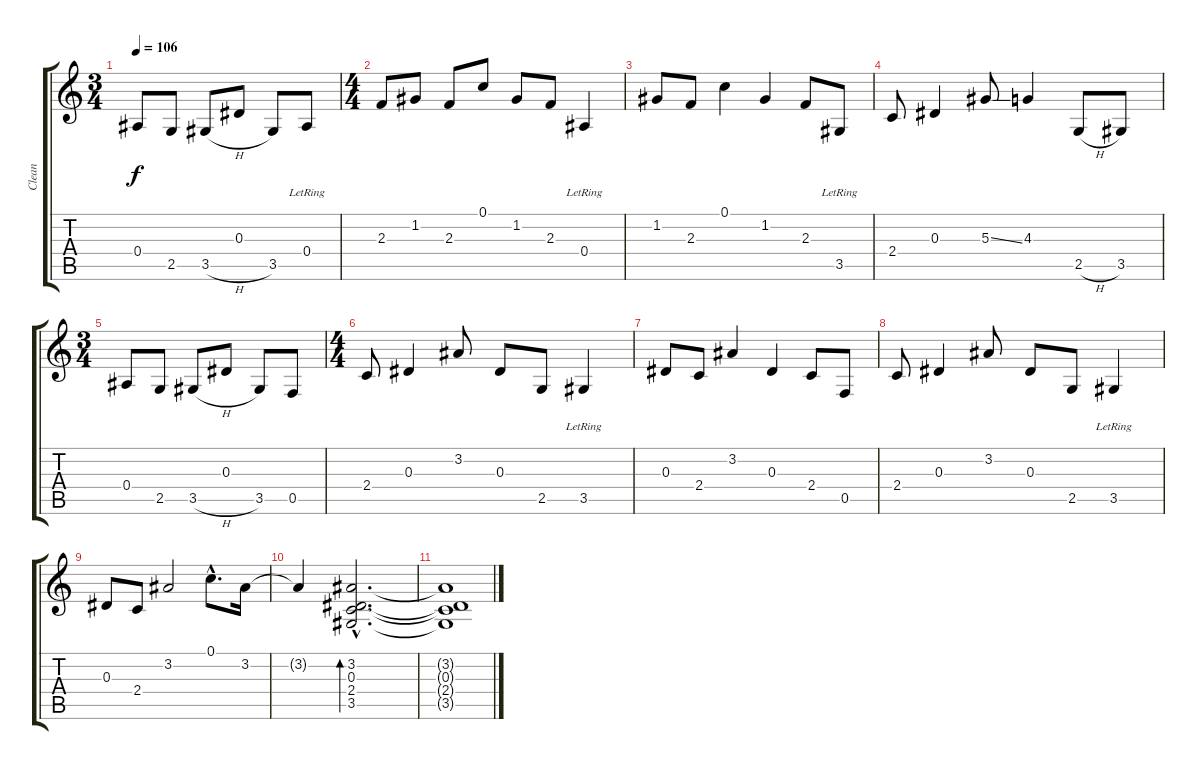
\track ("Clean" "Clean") {instrument acousticguitarnylon}
\staff {score tabs}
\tuning (C4 G3 Eb3 Bb2 F2 C2) {hide}
\ts (3 4)
\tempo 106
\clef g2
\ks c
0.4.8{dy f} 2.5.8 3.5{h}.8 0.3.8 3.5.8 0.4{lr}.8 |
\ts (4 4)
2.3.8 1.2.8 2.3.8 0.1.8 1.2.8 2.3.8 0.4{lr}.4 |
1.2.8 2.3.8 0.1.4 1.2.4 2.3.8 3.5{lr}.8 |
2.4.8 0.3.4 5.3{ss}.8 4.3.4 2.5{h}.8 3.5.8 |
\ts (3 4)
0.4.8 2.5.8 3.5{h}.8 0.3.8 3.5.8 0.5.8{volume 13} |
\ts (4 4)
2.4.8 0.3.4 3.2.8 0.3.8 2.5.8 3.5{lr}.4 |
0.3.8 2.4.8 3.2.4 0.3.4 2.4.8 0.5.8 |
2.4.8 0.3.4 3.2.8 0.3.8 2.5.8 3.5{lr}.4 |
0.3.8 2.4.8 3.2.2 0.1{hac}.8{d} 3.2.16 |
3.2{t}.4 (3.2{hac} 0.3{hac} 2.4{hac} 3.5{hac}).2{d bd 240} |
(3.2{t} 0.3{t} 2.4{t} 3.5{t}).1
